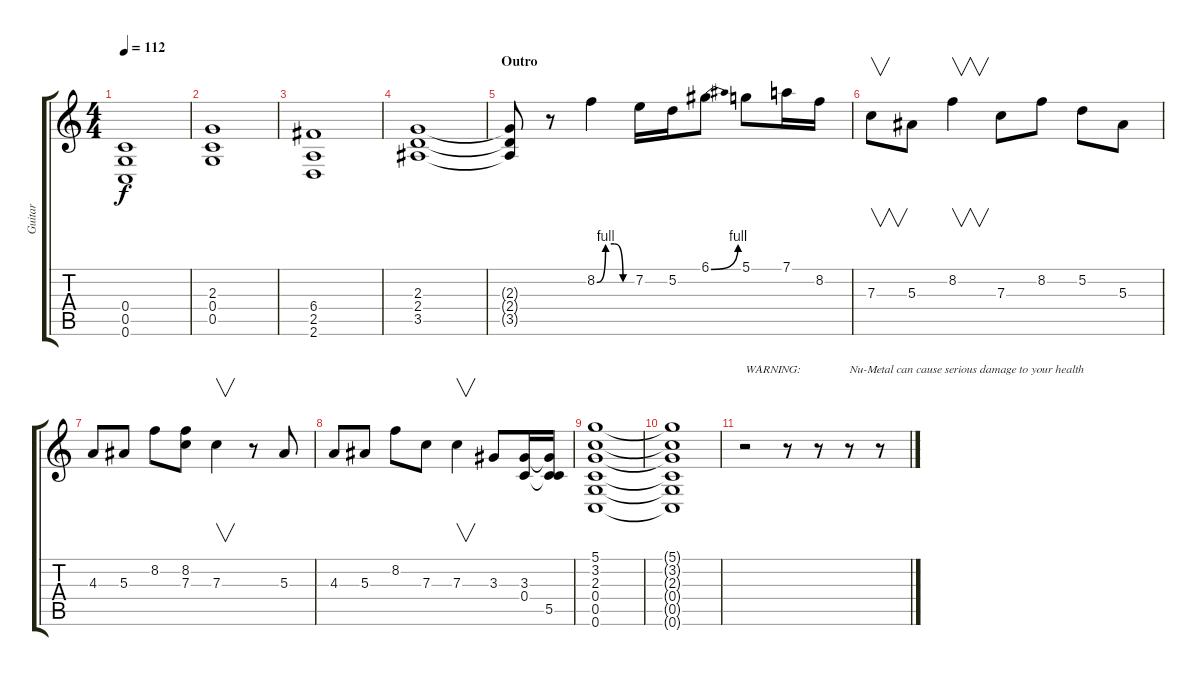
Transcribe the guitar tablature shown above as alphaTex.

\track ("Guitar" "Guitar") {instrument distortionguitar}
\staff {score tabs}
\tuning (D4 A3 F3 C3 G2 C2) {hide}
\ts (4 4)
\tempo 112
\clef g2
\ks c
(0.4 0.5 0.6).1{dy f} |
(2.3 0.4 0.5).1 |
(6.4 2.5 2.6).1 |
(2.3 2.4 3.5).1 |
\section ("" "Outro")
(2.3{t} 2.4{t} 3.5{t}).8 r.8 8.2{be (custom 0 0 15 4 30 4 45 0 60 0)}.4 7.2.16 5.2.16 6.1{be (bend 0 0 60 4)}.8 5.1.8 7.1.16 8.2.16 |
7.3.8{v} 5.3.8 8.2.4{v} 7.3.8 8.2.8 5.2.8 5.3.8 |
4.3.8 5.3.8 8.2.8 (8.2 7.3).8 7.3.4{v} r.8 5.3.8 |
4.3.8 5.3.8 8.2.8 7.3.8 7.3.4{v} 3.3.8 (3.3 0.4).16 (3.3{t} 0.4{t} 5.5).16 |
(5.1 3.2 2.3 0.4 0.5 0.6).1 |
(5.1{t} 3.2{t} 2.3{t} 0.4{t} 0.5{t} 0.6{t}).1{volume 0} |
r.2{txt "WARNING:"} r.8 r.8 r.8{txt "Nu-Metal can cause serious damage to your health"} r.8
